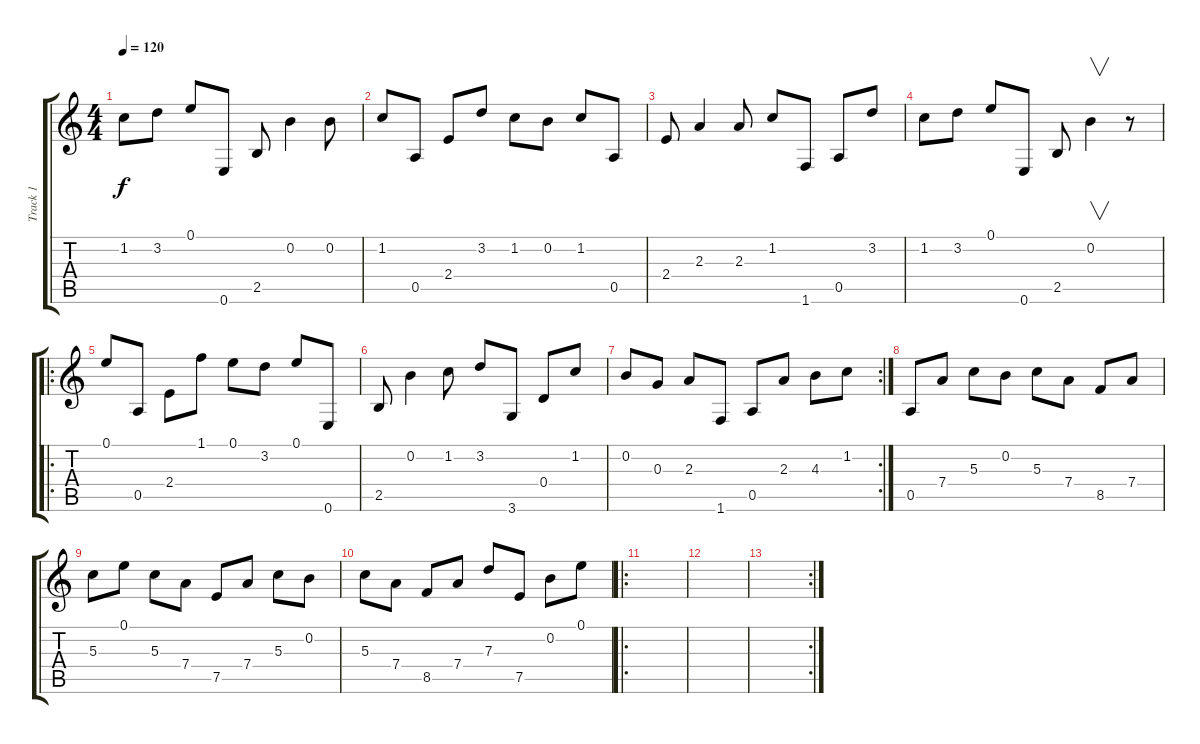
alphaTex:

\track ("Track 1" "Track 1") {instrument acousticguitarnylon}
\staff {score tabs}
\tuning (E4 B3 G3 D3 A2 E2) {hide}
\ts (4 4)
\tempo 120
\clef g2
\ks c
1.2.8{dy f} 3.2.8 0.1.8 0.6.8 2.5.8 0.2.4 0.2.8 |
1.2.8 0.5.8 2.4.8 3.2.8 1.2.8 0.2.8 1.2.8 0.5.8 |
2.4.8 2.3.4 2.3.8 1.2.8 1.6.8 0.5.8 3.2.8 |
1.2.8 3.2.8 0.1.8 0.6.8 2.5.8 0.2.4{v} r.8 |
\ro
0.1.8 0.5.8 2.4.8 1.1.8 0.1.8 3.2.8 0.1.8 0.6.8 |
2.5.8 0.2.4 1.2.8 3.2.8 3.6.8 0.4.8 1.2.8 |
\rc 2
0.2.8 0.3.8 2.3.8 1.6.8 0.5.8 2.3.8 4.3.8 1.2.8 |
0.5.8 7.4.8 5.3.8 0.2.8 5.3.8 7.4.8 8.5.8 7.4.8 |
5.3.8 0.1.8 5.3.8 7.4.8 7.5.8 7.4.8 5.3.8 0.2.8 |
5.3.8 7.4.8 8.5.8 7.4.8 7.3.8 7.5.8 0.2.8 0.1.8 |
\ro
|
|
\rc 2
